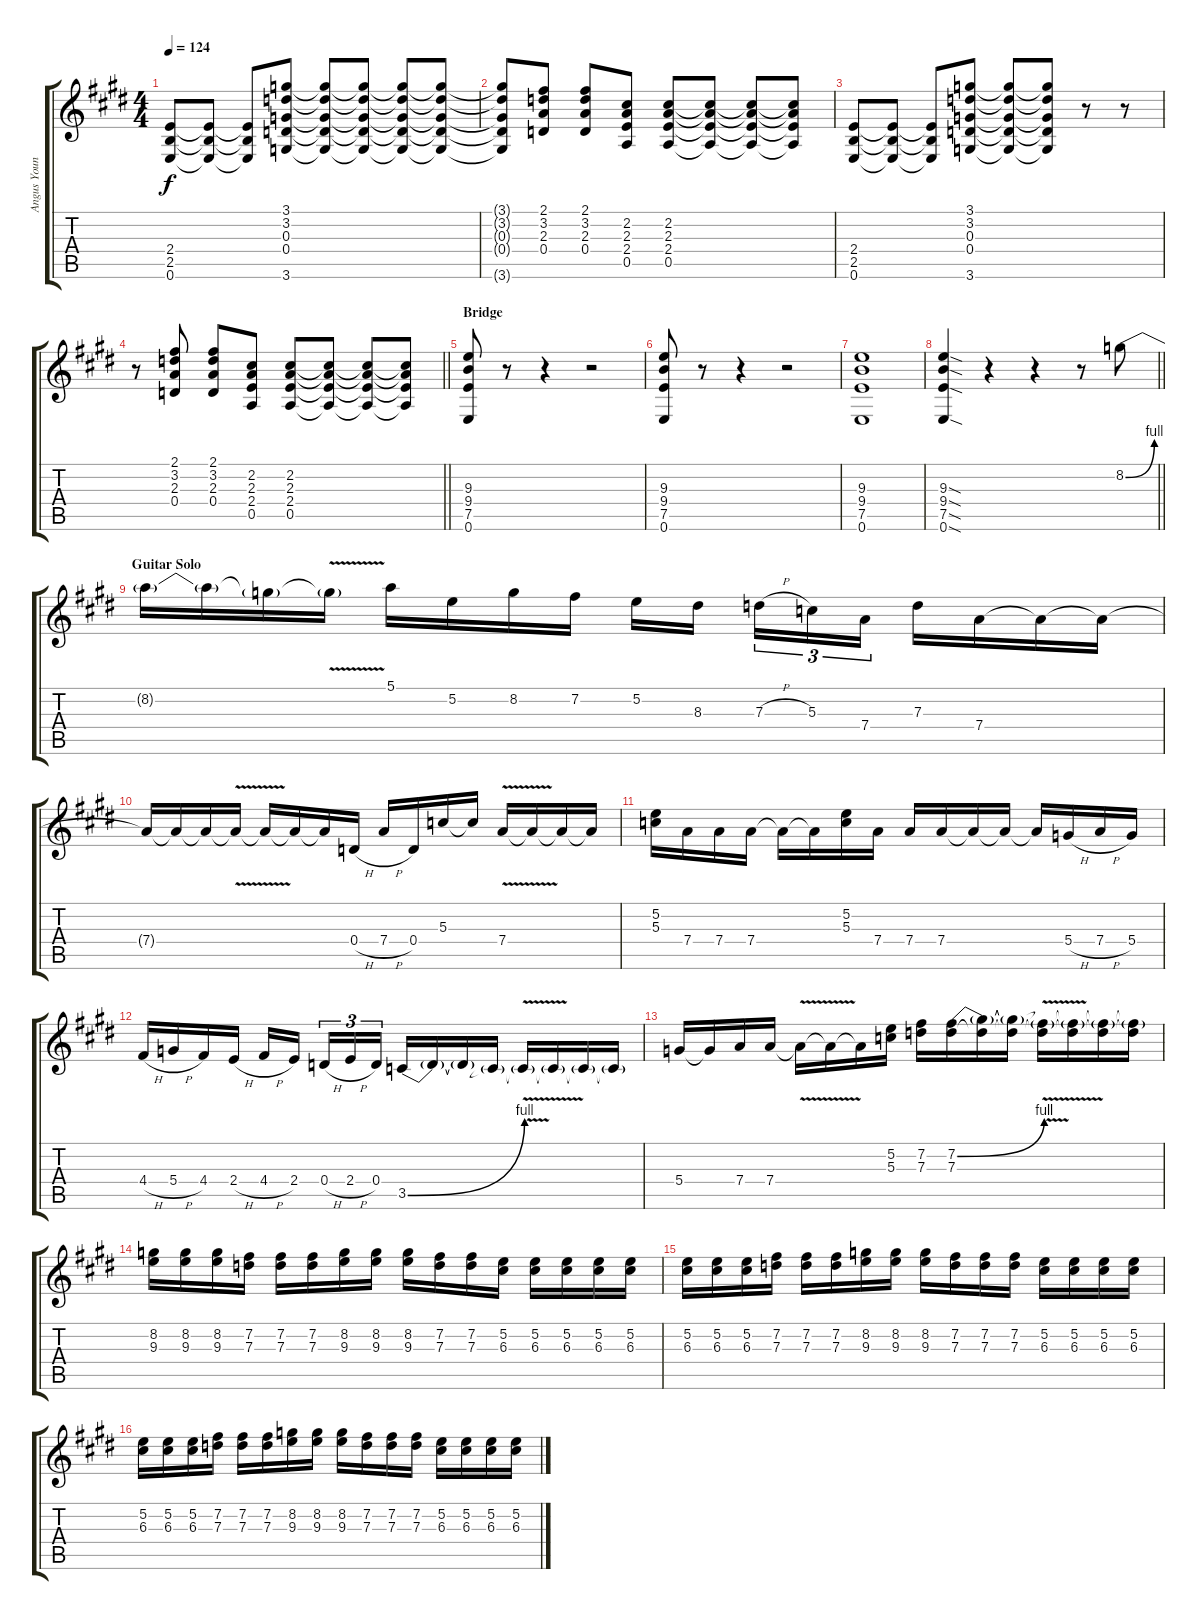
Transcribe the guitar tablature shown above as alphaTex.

\track ("Angus Young (Lead Guitar)" "Angus Youn") {instrument overdrivenguitar}
\staff {score tabs}
\tuning (E4 B3 G3 D3 A2 E2) {hide}
\ts (4 4)
\tempo 124
\clef g2
\ks e
(2.4 2.5 0.6).8{dy f} (2.4{t} 2.5{t} 0.6{t}).8 (2.4{t} 2.5{t} 0.6{t}).8 (3.1 3.2 0.3 0.4 3.6).8 (3.1{t} 3.2{t} 0.3{t} 0.4{t} 3.6{t}).8 (3.1{t} 3.2{t} 0.3{t} 0.4{t} 3.6{t}).8 (3.1{t} 3.2{t} 0.3{t} 0.4{t} 3.6{t}).8 (3.1{t} 3.2{t} 0.3{t} 0.4{t} 3.6{t}).8 |
(3.1{t} 3.2{t} 0.3{t} 0.4{t} 3.6{t}).8 (2.1 3.2 2.3 0.4).8 (2.1 3.2 2.3 0.4).8 (2.2 2.3 2.4 0.5).8 (2.2 2.3 2.4 0.5).8 (2.2{t} 2.3{t} 2.4{t} 0.5{t}).8 (2.2{t} 2.3{t} 2.4{t} 0.5{t}).8 (2.2{t} 2.3{t} 2.4{t} 0.5{t}).8 |
(2.4 2.5 0.6).8 (2.4{t} 2.5{t} 0.6{t}).8 (2.4{t} 2.5{t} 0.6{t}).8 (3.1 3.2 0.3 0.4 3.6).8 (3.1{t} 3.2{t} 0.3{t} 0.4{t} 3.6{t}).8 (3.1{t} 3.2{t} 0.3{t} 0.4{t} 3.6{t}).8 r.8 r.8 |
\barLineRight lightlight
r.8 (2.1 3.2 2.3 0.4).8 (2.1 3.2 2.3 0.4).8 (2.2 2.3 2.4 0.5).8 (2.2 2.3 2.4 0.5).8 (2.2{t} 2.3{t} 2.4{t} 0.5{t}).8 (2.2{t} 2.3{t} 2.4{t} 0.5{t}).8 (2.2{t} 2.3{t} 2.4{t} 0.5{t}).8 |
\section ("" "Bridge")
(9.3 9.4 7.5 0.6).8 r.8 r.4 r.2 |
(9.3 9.4 7.5 0.6).8 r.8 r.4 r.2 |
(9.3 9.4 7.5 0.6).1 |
\barLineRight lightlight
(9.3{sod} 9.4{sod} 7.5{sod} 0.6{sod}).4 r.4 r.4 r.8 8.2{be (bend 0 0 60 4)}.8{volume 16 balance 5} |
\section ("" "Guitar Solo")
8.2{t}.16 8.2{t}.16 8.2{t}.16 8.2{v t}.16 5.1.16 5.2.16 8.2.16 7.2.16 5.2.16 8.3.16{beam splitsecondary} 7.3{h}.16{tu (3 2)} 5.3.16{tu (3 2)} 7.4.16{tu (3 2)} 7.3.16 7.4.16 7.4{t}.16 7.4{t}.16 |
7.4{t}.16 7.4{t}.16 7.4{t}.16 7.4{v t}.16 7.4{t}.16 7.4{t}.16 7.4{t}.16 0.4{h}.16 7.4{h}.16 0.4.16 5.3.16 5.3{t}.16 7.4{v}.16 7.4{t}.16 7.4{t}.16 7.4{t}.16 |
(5.2 5.3).16 7.4.16 7.4.16 7.4.16 7.4{t}.16 7.4{t}.16 (5.2 5.3).16 7.4.16 7.4.16 7.4.16 7.4{t}.16 7.4{t}.16 7.4{t}.16 5.4{h}.16 7.4{h}.16 5.4.16 |
4.4{h}.16 5.4{h}.16 4.4.16 2.4{h}.16 4.4{h}.16 2.4.16{beam splitsecondary} 0.4{h}.16{tu (3 2)} 2.4{h}.16{tu (3 2)} 0.4.16{tu (3 2)} 3.5{be (bend 0 0 60 4)}.16 3.5{t}.16 3.5{t}.16 3.5{t}.16 3.5{v t}.16 3.5{t}.16 3.5{t}.16 3.5{t}.16 |
5.4.16 5.4{t}.16 7.4.16 7.4.16 7.4{v t}.16 7.4{t}.16 7.4{t}.16 (5.2 5.3).16 (7.2 7.3).16 (7.2{be (bend 0 0 60 4)} 7.3).16 (7.2{t} 7.3{t}).16 (7.2{t} 7.3{t}).16 (7.2{v t} 7.3{v t}).16 (7.2{t} 7.3{t}).16 (7.2{t} 7.3{t}).16 (7.2{t} 7.3{t}).16 |
(8.2 9.3).16 (8.2 9.3).16 (8.2 9.3).16 (7.2 7.3).16 (7.2 7.3).16 (7.2 7.3).16 (8.2 9.3).16 (8.2 9.3).16 (8.2 9.3).16 (7.2 7.3).16 (7.2 7.3).16 (5.2 6.3).16 (5.2 6.3).16 (5.2 6.3).16 (5.2 6.3).16 (5.2 6.3).16 |
(5.2 6.3).16 (5.2 6.3).16 (5.2 6.3).16 (7.2 7.3).16 (7.2 7.3).16 (7.2 7.3).16 (8.2 9.3).16 (8.2 9.3).16 (8.2 9.3).16 (7.2 7.3).16 (7.2 7.3).16 (7.2 7.3).16 (5.2 6.3).16 (5.2 6.3).16 (5.2 6.3).16 (5.2 6.3).16 |
(5.2 6.3).16 (5.2 6.3).16 (5.2 6.3).16 (7.2 7.3).16 (7.2 7.3).16 (7.2 7.3).16 (8.2 9.3).16 (8.2 9.3).16 (8.2 9.3).16 (7.2 7.3).16 (7.2 7.3).16 (7.2 7.3).16 (5.2 6.3).16 (5.2 6.3).16 (5.2 6.3).16 (5.2 6.3).16
